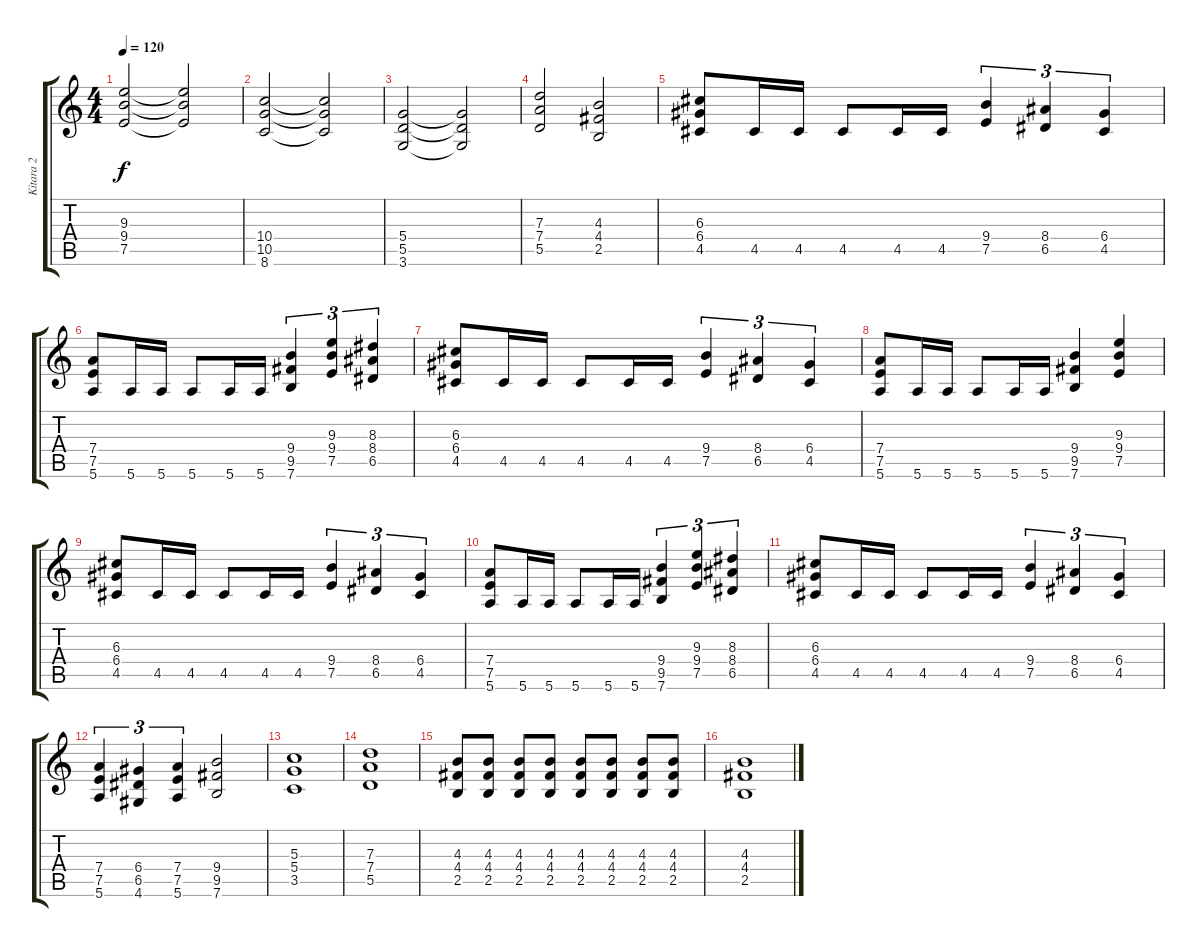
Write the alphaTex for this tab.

\track ("Kitara 2" "Kitara 2") {instrument distortionguitar}
\staff {score tabs}
\tuning (E4 B3 G3 D3 A2 E2) {hide}
\ts (4 4)
\tempo 120
\clef g2
\ks c
(9.3 9.4 7.5).2{dy f} (9.3{t} 9.4{t} 7.5{t}).2 |
(10.4 10.5 8.6).2 (10.4{t} 10.5{t} 8.6{t}).2 |
(5.4 5.5 3.6).2 (5.4{t} 5.5{t} 3.6{t}).2 |
(7.3 7.4 5.5).2 (4.3 4.4 2.5).2 |
(6.3 6.4 4.5).8 4.5.16 4.5.16 4.5.8 4.5.16 4.5.16 (9.4 7.5).4{tu (3 2)} (8.4 6.5).4{tu (3 2)} (6.4 4.5).4{tu (3 2)} |
(7.4 7.5 5.6).8 5.6.16 5.6.16 5.6.8 5.6.16 5.6.16 (9.4 9.5 7.6).4{tu (3 2)} (9.3 9.4 7.5).4{tu (3 2)} (8.3 8.4 6.5).4{tu (3 2)} |
(6.3 6.4 4.5).8 4.5.16 4.5.16 4.5.8 4.5.16 4.5.16 (9.4 7.5).4{tu (3 2)} (8.4 6.5).4{tu (3 2)} (6.4 4.5).4{tu (3 2)} |
(7.4 7.5 5.6).8 5.6.16 5.6.16 5.6.8 5.6.16 5.6.16 (9.4 9.5 7.6).4 (9.3 9.4 7.5).4 |
(6.3 6.4 4.5).8 4.5.16 4.5.16 4.5.8 4.5.16 4.5.16 (9.4 7.5).4{tu (3 2)} (8.4 6.5).4{tu (3 2)} (6.4 4.5).4{tu (3 2)} |
(7.4 7.5 5.6).8 5.6.16 5.6.16 5.6.8 5.6.16 5.6.16 (9.4 9.5 7.6).4{tu (3 2)} (9.3 9.4 7.5).4{tu (3 2)} (8.3 8.4 6.5).4{tu (3 2)} |
(6.3 6.4 4.5).8 4.5.16 4.5.16 4.5.8 4.5.16 4.5.16 (9.4 7.5).4{tu (3 2)} (8.4 6.5).4{tu (3 2)} (6.4 4.5).4{tu (3 2)} |
(7.4 7.5 5.6).4{tu (3 2)} (6.4 6.5 4.6).4{tu (3 2)} (7.4 7.5 5.6).4{tu (3 2)} (9.4 9.5 7.6).2 |
(5.3 5.4 3.5).1 |
(7.3 7.4 5.5).1 |
(4.3 4.4 2.5).8 (4.3 4.4 2.5).8 (4.3 4.4 2.5).8 (4.3 4.4 2.5).8 (4.3 4.4 2.5).8 (4.3 4.4 2.5).8 (4.3 4.4 2.5).8 (4.3 4.4 2.5).8 |
(4.3 4.4 2.5).1
